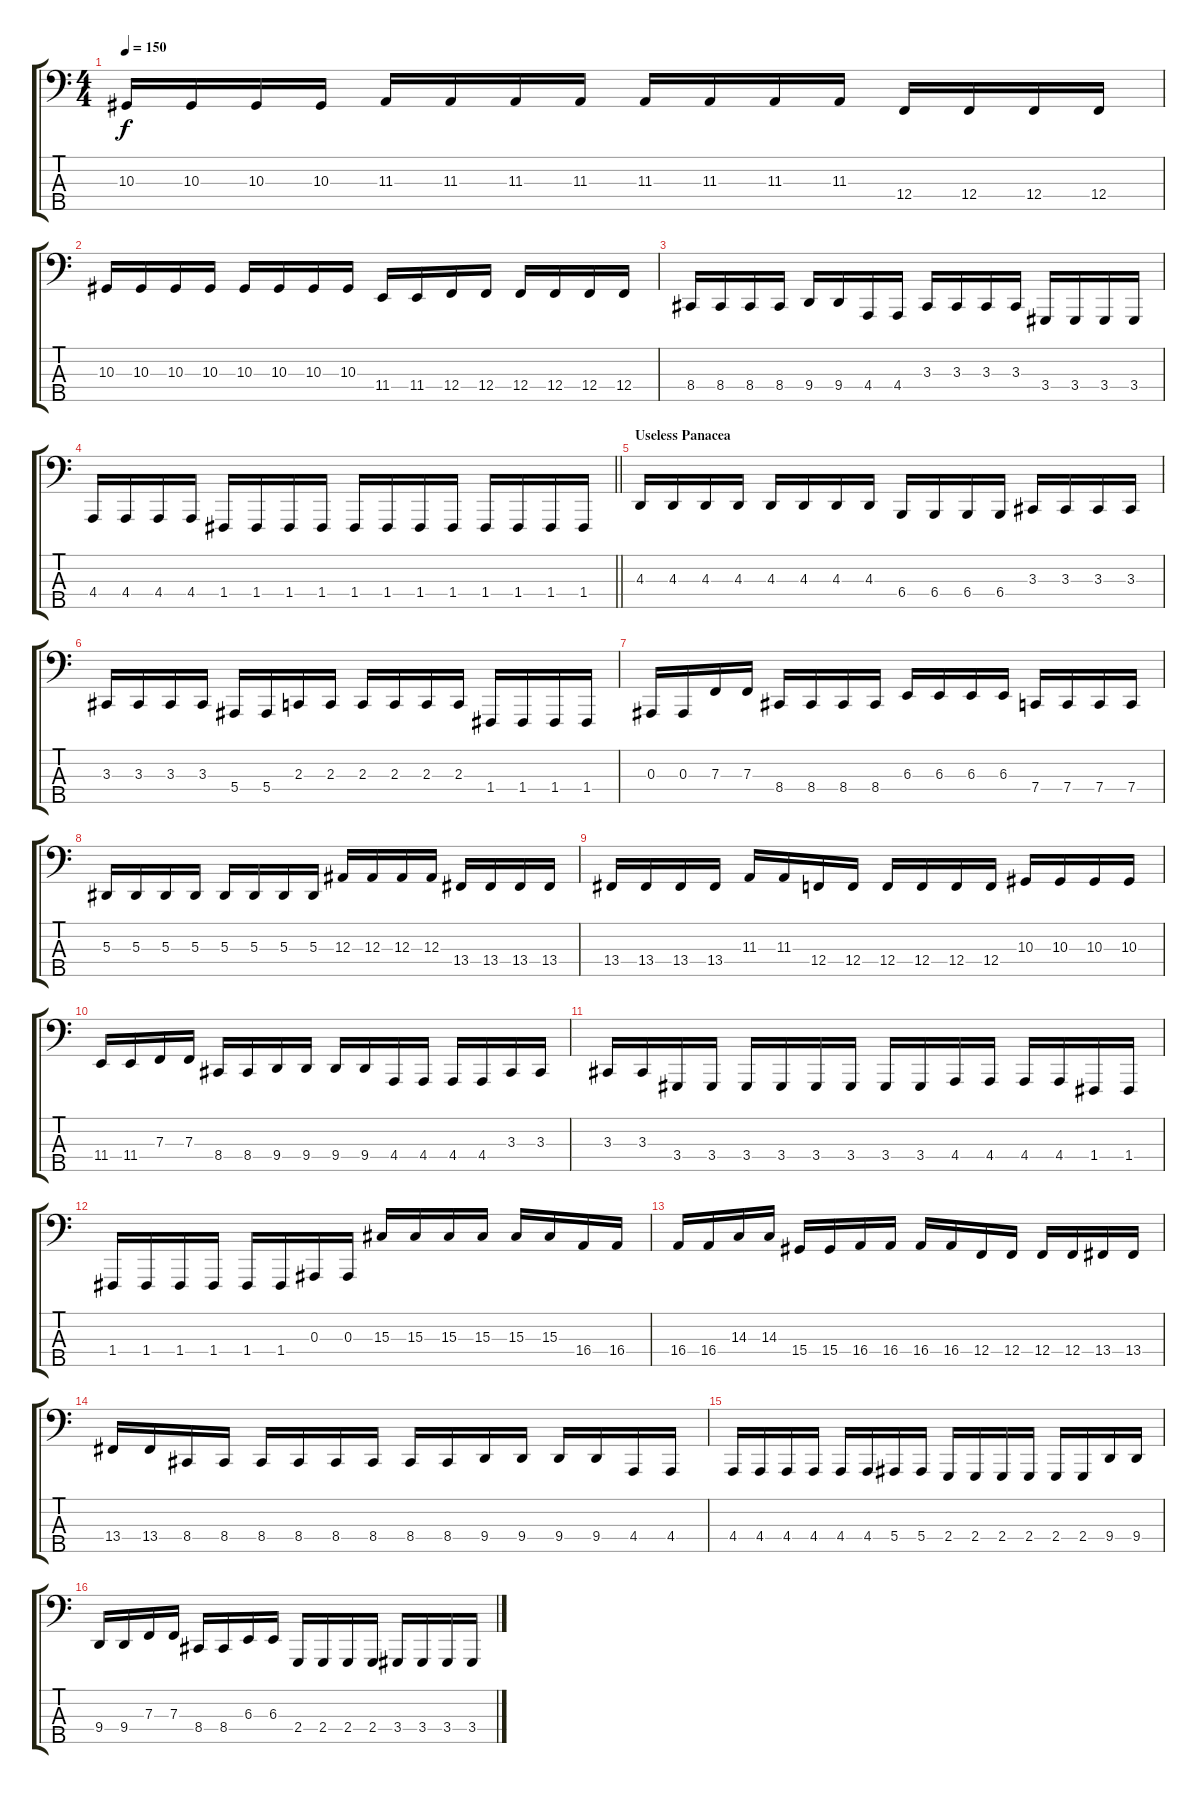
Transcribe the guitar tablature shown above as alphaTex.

\track "" {instrument slapbass1}
\staff {score tabs}
\tuning (Ab2 Eb1 Bb0 F0 D0) {hide}
\ts (4 4)
\tempo 150
\clef f4
\ks c
10.3.16{dy f} 10.3.16 10.3.16 10.3.16 11.3.16 11.3.16 11.3.16 11.3.16 11.3.16 11.3.16 11.3.16 11.3.16 12.4.16 12.4.16 12.4.16 12.4.16 |
10.3.16 10.3.16 10.3.16 10.3.16 10.3.16 10.3.16 10.3.16 10.3.16 11.4.16 11.4.16 12.4.16 12.4.16 12.4.16 12.4.16 12.4.16 12.4.16 |
8.4.16 8.4.16 8.4.16 8.4.16 9.4.16 9.4.16 4.4.16 4.4.16 3.3.16 3.3.16 3.3.16 3.3.16 3.4.16 3.4.16 3.4.16 3.4.16 |
\barLineRight lightlight
4.4.16 4.4.16 4.4.16 4.4.16 1.4.16 1.4.16 1.4.16 1.4.16 1.4.16 1.4.16 1.4.16 1.4.16 1.4.16 1.4.16 1.4.16 1.4.16 |
\section ("" "Useless Panacea")
4.3.16 4.3.16 4.3.16 4.3.16 4.3.16 4.3.16 4.3.16 4.3.16 6.4.16 6.4.16 6.4.16 6.4.16 3.3.16 3.3.16 3.3.16 3.3.16 |
3.3.16 3.3.16 3.3.16 3.3.16 5.4.16 5.4.16 2.3.16 2.3.16 2.3.16 2.3.16 2.3.16 2.3.16 1.4.16 1.4.16 1.4.16 1.4.16 |
0.3.16 0.3.16 7.3.16 7.3.16 8.4.16 8.4.16 8.4.16 8.4.16 6.3.16 6.3.16 6.3.16 6.3.16 7.4.16 7.4.16 7.4.16 7.4.16 |
5.3.16 5.3.16 5.3.16 5.3.16 5.3.16 5.3.16 5.3.16 5.3.16 12.3.16 12.3.16 12.3.16 12.3.16 13.4.16 13.4.16 13.4.16 13.4.16 |
13.4.16 13.4.16 13.4.16 13.4.16 11.3.16 11.3.16 12.4.16 12.4.16 12.4.16 12.4.16 12.4.16 12.4.16 10.3.16 10.3.16 10.3.16 10.3.16 |
11.4.16 11.4.16 7.3.16 7.3.16 8.4.16 8.4.16 9.4.16 9.4.16 9.4.16 9.4.16 4.4.16 4.4.16 4.4.16 4.4.16 3.3.16 3.3.16 |
3.3.16 3.3.16 3.4.16 3.4.16 3.4.16 3.4.16 3.4.16 3.4.16 3.4.16 3.4.16 4.4.16 4.4.16 4.4.16 4.4.16 1.4.16 1.4.16 |
1.4.16 1.4.16 1.4.16 1.4.16 1.4.16 1.4.16 0.3.16 0.3.16 15.3.16 15.3.16 15.3.16 15.3.16 15.3.16 15.3.16 16.4.16 16.4.16 |
16.4.16 16.4.16 14.3.16 14.3.16 15.4.16 15.4.16 16.4.16 16.4.16 16.4.16 16.4.16 12.4.16 12.4.16 12.4.16 12.4.16 13.4.16 13.4.16 |
13.4.16 13.4.16 8.4.16 8.4.16 8.4.16 8.4.16 8.4.16 8.4.16 8.4.16 8.4.16 9.4.16 9.4.16 9.4.16 9.4.16 4.4.16 4.4.16 |
4.4.16 4.4.16 4.4.16 4.4.16 4.4.16 4.4.16 5.4.16 5.4.16 2.4.16 2.4.16 2.4.16 2.4.16 2.4.16 2.4.16 9.4.16 9.4.16 |
9.4.16 9.4.16 7.3.16 7.3.16 8.4.16 8.4.16 6.3.16 6.3.16 2.4.16 2.4.16 2.4.16 2.4.16 3.4.16 3.4.16 3.4.16 3.4.16
